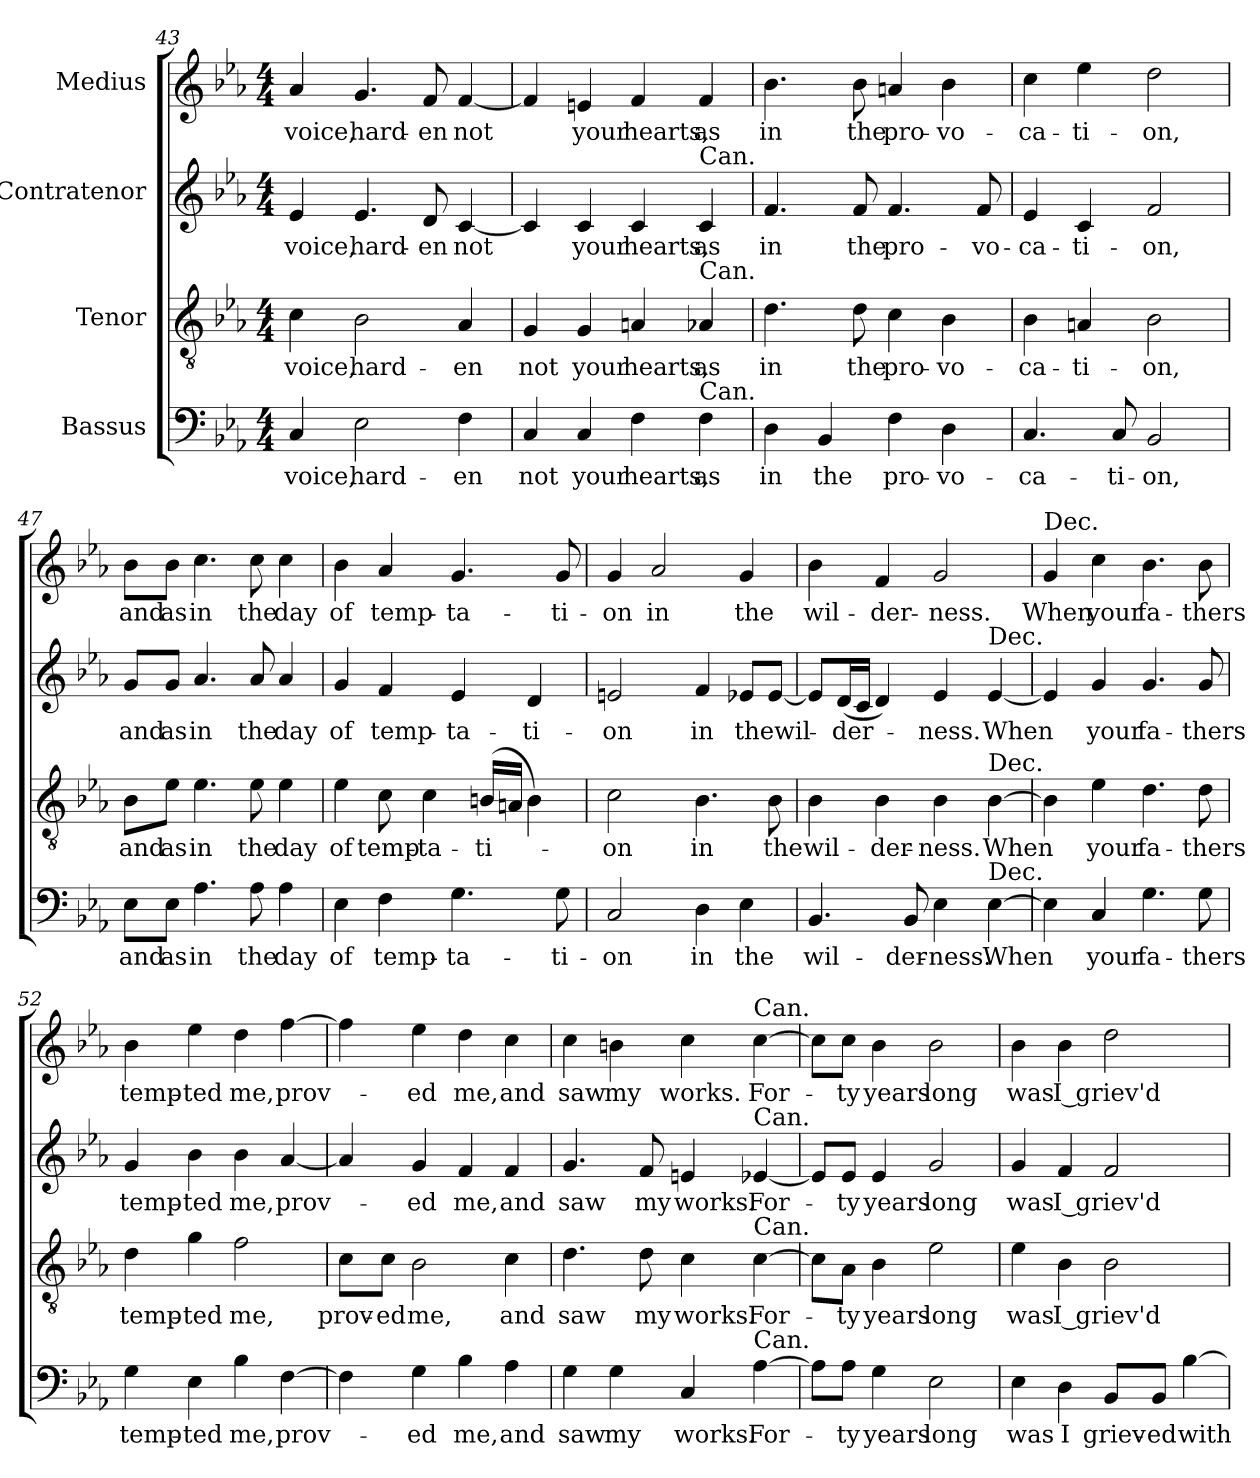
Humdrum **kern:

**kern	**text	**kern	**text	**kern	**text	**kern	**text
*part4	*part4	*part3	*part3	*part2	*part2	*part1	*part1
*staff4	*staff4	*staff3	*staff3	*staff2	*staff2	*staff1	*staff1
*I"Bassus	*	*I"Tenor	*	*I"Contratenor	*	*I"Medius	*
*clefF4	*	*clefGv2	*	*clefG2	*	*clefG2	*
*k[b-e-a-]	*	*k[b-e-a-]	*	*k[b-e-a-]	*	*k[b-e-a-]	*
*E-:	*	*E-:	*	*E-:	*	*E-:	*
*M4/4	*	*M4/4	*	*M4/4	*	*M4/4	*
=43	=43	=43	=43	=43	=43	=43	=43
!	!LO:LY:b:cj	!	!LO:LY:b:cj	!	!LO:LY:b:cj	!	!LO:LY:b:cj
4C/	voice,	4c\	voice,	4e-/	voice,	4a-/	voice,
!	!LO:LY:b:cj	!	!LO:LY:b:cj	!	!LO:LY:b:cj	!	!LO:LY:b:cj
2E-\	hard-	2B-\	hard-	4.e-/	hard-	4.g/	hard-
!	!	!	!	!	!LO:LY:b:cj	!	!LO:LY:b:cj
.	.	.	.	8d/	-en	8f/	-en
!	!LO:LY:b:cj	!	!LO:LY:b:cj	!	!LO:LY:b	!	!LO:LY:b
4F\	-en	4A-/	-en	[>4c/	not	[>4f/	not
!!LO:PB:g=z
=44	=44	=44	=44	=44	=44	=44	=44
!	!LO:LY:b:cj	!	!LO:LY:b:cj	!	!	!	!
4C/	not	4G/	not	4c/]	.	4f/]	.
!	!LO:LY:b:cj	!	!LO:LY:b:cj	!	!LO:LY:b:cj	!	!LO:LY:b:cj
4C/	your	4G/	your	4c/	your	4en/	your
!	!LO:LY:b:cj	!	!LO:LY:b:cj	!	!LO:LY:b:cj	!	!LO:LY:b:cj
4F\	hearts,	4An/	hearts,	4c/	hearts,	4f/	hearts,
!	!	!	!	!LO:TX:a:t=Can.	!	!	!
!	!	!LO:TX:a:t=Can.	!	!	!	!	!
!LO:TX:a:t=Can.	!	!	!	!	!	!	!
!	!LO:LY:b:cj	!	!LO:LY:b:cj	!	!LO:LY:b:cj	!	!LO:LY:b:cj
4F\	as	4A-X/	as	4c/	as	4f/	as
=45	=45	=45	=45	=45	=45	=45	=45
!	!LO:LY:b:cj	!	!LO:LY:b:cj	!	!LO:LY:b:cj	!	!LO:LY:b:cj
4D\	in	4.d\	in	4.f/	in	4.b-\	in
!	!LO:LY:b:cj	!	!	!	!	!	!
4BB-/	the	.	.	.	.	.	.
!	!	!	!LO:LY:b:cj	!	!LO:LY:b:cj	!	!LO:LY:b:cj
.	.	8d\	the	8f/	the	8b-\	the
!	!LO:LY:b	!	!LO:LY:b	!	!LO:LY:b:cj	!	!LO:LY:b
4F\	pro-	4c\	pro-	4.f/	pro-	4an/	pro-
!	!LO:LY:b:rj	!	!LO:LY:b:rj	!	!	!	!LO:LY:b:rj
4D\	-vo-	4B-\	-vo-	.	.	4b-\	-vo-
!	!	!	!	!	!LO:LY:b:cj	!	!
.	.	.	.	8f/	-vo-	.	.
=46	=46	=46	=46	=46	=46	=46	=46
!	!LO:LY:b:cj	!	!LO:LY:b:cj	!	!LO:LY:b:cj	!	!LO:LY:b:cj
4.C/	-ca-	4B-\	-ca-	4e-/	-ca-	4cc\	-ca-
!	!	!	!LO:LY:b:cj	!	!LO:LY:b:cj	!	!LO:LY:b:cj
.	.	4An/	-ti-	4c/	-ti-	4ee-\	-ti-
!	!LO:LY:b	!	!	!	!	!	!
8C/	-ti-	.	.	.	.	.	.
!	!LO:LY:b:cj	!	!LO:LY:b:cj	!	!LO:LY:b:cj	!	!LO:LY:b:cj
2BB-/	-on,	2B-\	-on,	2f/	-on,	2dd\	-on,
=47	=47	=47	=47	=47	=47	=47	=47
!	!LO:LY:b:cj	!	!LO:LY:b:cj	!	!LO:LY:b:cj	!	!LO:LY:b:cj
8E-\L	and	8B-\L	and	8g/L	and	8b-\L	and
!	!LO:LY:b:cj	!	!LO:LY:b:cj	!	!LO:LY:b:cj	!	!LO:LY:b:cj
8E-\J	as	8e-\J	as	8g/J	as	8b-\J	as
!	!LO:LY:b:cj	!	!LO:LY:b:cj	!	!LO:LY:b:cj	!	!LO:LY:b:cj
4.A-\	in	4.e-\	in	4.a-/	in	4.cc\	in
!	!LO:LY:b:cj	!	!LO:LY:b:cj	!	!LO:LY:b:cj	!	!LO:LY:b:cj
8A-\	the	8e-\	the	8a-/	the	8cc\	the
!	!LO:LY:b:cj	!	!LO:LY:b:cj	!	!LO:LY:b:cj	!	!LO:LY:b:cj
4A-\	day	4e-\	day	4a-/	day	4cc\	day
=48	=48	=48	=48	=48	=48	=48	=48
!	!LO:LY:b:cj	!	!LO:LY:b:cj	!	!LO:LY:b:cj	!	!LO:LY:b:cj
4E-\	of	4e-\	of	4g/	of	4b-\	of
!	!LO:LY:b:cj	!	!LO:LY:b:cj	!	!LO:LY:b:cj	!	!LO:LY:b:cj
4F\	temp-	8c\	temp-	4f/	temp-	4a-/	temp-
!	!	!	!LO:LY:b:rj	!	!	!	!
.	.	4c\	-ta-	.	.	.	.
!	!LO:LY:b:cj	!	!	!	!LO:LY:b:cj	!	!LO:LY:b:cj
4.G\	-ta-	.	.	4e-/	-ta-	4.g/	-ta-
!	!	!	!LO:LY:b:cj	!	!	!	!
.	.	(>16Bn/L	-ti-	.	.	.	.
.	.	16An/J	.	.	.	.	.
!	!	!	!	!	!LO:LY:b:cj	!	!
.	.	4B\)	.	4d/	-ti-	.	.
!	!LO:LY:b:cj	!	!	!	!	!	!LO:LY:b:cj
8G\	-ti-	.	.	.	.	8g/	-ti-
!!LO:LB:g=z
=49	=49	=49	=49	=49	=49	=49	=49
!	!LO:LY:b:cj	!	!LO:LY:b:cj	!	!LO:LY:b:cj	!	!LO:LY:b:cj
2C/	-on	2c\	-on	2en/	-on	4g/	-on
!	!	!	!	!	!	!	!LO:LY:b:cj
.	.	.	.	.	.	2a-/	in
!	!LO:LY:b:cj	!	!LO:LY:b:cj	!	!LO:LY:b:cj	!	!
4D\	in	4.B-\	in	4f/	in	.	.
!	!LO:LY:b:cj	!	!	!	!LO:LY:b	!	!LO:LY:b:cj
4E-\	the	.	.	8e-X/L	thewil-	4g/	the
!	!	!	!LO:LY:b:cj	!	!	!	!
.	.	8B-\	the	[<8e-/J	.	.	.
=50	=50	=50	=50	=50	=50	=50	=50
!	!LO:LY:b:cj	!	!LO:LY:b:cj	!	!	!	!LO:LY:b:cj
4.BB-/	wil-	4B-\	wil-	8e-/L]	.	4b-\	wil-
!	!	!	!	!	!LO:LY:b:cj	!	!
.	.	.	.	(<16d/	-der-	.	.
.	.	.	.	16c/J	.	.	.
!	!	!	!LO:LY:b:cj	!	!	!	!LO:LY:b:cj
.	.	4B-\	-der-	4d/)	.	4f/	-der-
!	!LO:LY:b	!	!	!	!	!	!
8BB-/	-der-	.	.	.	.	.	.
!	!LO:LY:b:cj	!	!LO:LY:b:cj	!	!LO:LY:b:cj	!	!LO:LY:b:cj
4E-\	-ness.	4B-\	-ness.	4e-/	-ness.	2g/	-ness.
!	!	!	!	!LO:TX:a:t=Dec.	!	!	!
!	!	!LO:TX:a:t=Dec.	!	!	!	!	!
!LO:TX:a:t=Dec.	!	!	!	!	!	!	!
!	!LO:LY:b	!	!LO:LY:b	!	!LO:LY:b	!	!
[>4E-\	When	[>4B-\	When	[<4e-/	When	.	.
=51	=51	=51	=51	=51	=51	=51	=51
!	!	!	!	!	!	!LO:TX:a:t=Dec.	!
!	!	!	!	!	!	!	!LO:LY:b:cj
4E-\]	.	4B-\]	.	4e-/]	.	4g/	When
!	!LO:LY:b:cj	!	!LO:LY:b:cj	!	!LO:LY:b:cj	!	!LO:LY:b:cj
4C/	your	4e-\	your	4g/	your	4cc\	your
!	!LO:LY:b	!	!LO:LY:b	!	!LO:LY:b	!	!LO:LY:b
4.G\	fa-	4.d\	fa-	4.g/	fa-	4.b-\	fa-
!	!LO:LY:b:cj	!	!LO:LY:b:cj	!	!LO:LY:b:cj	!	!LO:LY:b:cj
8G\	-thers	8d\	-thers	8g/	-thers	8b-\	-thers
=52	=52	=52	=52	=52	=52	=52	=52
!	!LO:LY:b	!	!LO:LY:b	!	!LO:LY:b	!	!LO:LY:b
4G\	temp-	4d\	temp-	4g/	temp-	4b-\	temp-
!	!LO:LY:b:rj	!	!LO:LY:b:rj	!	!LO:LY:b:rj	!	!LO:LY:b:rj
4E-\	-ted	4g\	-ted	4b-\	-ted	4ee-\	-ted
!	!LO:LY:b:cj	!	!LO:LY:b:cj	!	!LO:LY:b:cj	!	!LO:LY:b:cj
4B-\	me,	2f\	me,	4b-\	me,	4dd\	me,
!	!LO:LY:b:cj	!	!	!	!LO:LY:b:cj	!	!LO:LY:b:cj
[>4F\	prov-	.	.	[<4a-/	prov-	[>4ff\	prov-
=53	=53	=53	=53	=53	=53	=53	=53
!	!	!	!LO:LY:b	!	!	!	!
4F\]	.	8c\L	prov-	4a-/]	.	4ff\]	.
!	!	!	!LO:LY:b:rj	!	!	!	!
.	.	8c\J	-ed	.	.	.	.
!	!LO:LY:b:cj	!	!LO:LY:b:cj	!	!LO:LY:b:cj	!	!LO:LY:b:cj
4G\	-ed	2B-\	me,	4g/	-ed	4ee-\	-ed
!	!LO:LY:b:cj	!	!	!	!LO:LY:b:cj	!	!LO:LY:b:cj
4B-\	me,	.	.	4f/	me,	4dd\	me,
!	!LO:LY:b:cj	!	!LO:LY:b:cj	!	!LO:LY:b:cj	!	!LO:LY:b:cj
4A-\	and	4c\	and	4f/	and	4cc\	and
!!LO:LB:g=z
=54	=54	=54	=54	=54	=54	=54	=54
!	!LO:LY:b:cj	!	!LO:LY:b:cj	!	!LO:LY:b:cj	!	!LO:LY:b:cj
4G\	saw	4.d\	saw	4.g/	saw	4cc\	saw
!	!LO:LY:b:cj	!	!	!	!	!	!LO:LY:b:cj
4G\	my	.	.	.	.	4bn\	my
!	!	!	!LO:LY:b:cj	!	!LO:LY:b:cj	!	!
.	.	8d\	my	8f/	my	.	.
!	!LO:LY:b:cj	!	!LO:LY:b:cj	!	!LO:LY:b:cj	!	!LO:LY:b:cj
4C/	works.	4c\	works.	4en/	works.	4cc\	works.
!	!	!	!	!	!	!LO:TX:a:t=Can.	!
!	!	!	!	!LO:TX:a:t=Can.	!	!	!
!	!	!LO:TX:a:t=Can.	!	!	!	!	!
!LO:TX:a:t=Can.	!	!	!	!	!	!	!
!	!LO:LY:b:cj	!	!LO:LY:b:cj	!	!LO:LY:b:cj	!	!LO:LY:b:cj
[>4A-\	For-	[>4c\	For-	[<4e-X/	For-	[>4cc\	For-
=55	=55	=55	=55	=55	=55	=55	=55
8A-\L]	.	8c\L]	.	8e-/L]	.	8cc\L]	.
!	!LO:LY:b:cj	!	!LO:LY:b:cj	!	!LO:LY:b:cj	!	!LO:LY:b:cj
8A-\J	-ty	8A-\J	-ty	8e-/J	-ty	8cc\J	-ty
!	!LO:LY:b:cj	!	!LO:LY:b:cj	!	!LO:LY:b:cj	!	!LO:LY:b:cj
4G\	years	4B-\	years	4e-/	years	4b-\	years
!	!LO:LY:b:cj	!	!LO:LY:b:cj	!	!LO:LY:b:cj	!	!LO:LY:b:cj
2E-\	long	2e-\	long	2g/	long	2b-\	long
=56	=56	=56	=56	=56	=56	=56	=56
!	!LO:LY:b:cj	!	!LO:LY:b:cj	!	!LO:LY:b:cj	!	!LO:LY:b:cj
4E-\	was	4e-\	was	4g/	was	4b-\	was
!	!LO:LY:b:cj	!	!LO:LY:b:cj	!	!LO:LY:b:cj	!	!LO:LY:b:cj
4D\	I	4B-\	I griev'd	4f/	I griev'd	4b-\	I griev'd
!	!LO:LY:b:cj	!	!	!	!	!	!
8BB-/L	griev-	2B-\	.	2f/	.	2dd\	.
!	!LO:LY:b:rj	!	!	!	!	!	!
8BB-/J	-ed	.	.	.	.	.	.
!	!LO:LY:b	!	!	!	!	!	!
[>4B-\	with	.	.	.	.	.	.
=	=	=	=	=	=	=	=
*-	*-	*-	*-	*-	*-	*-	*-
